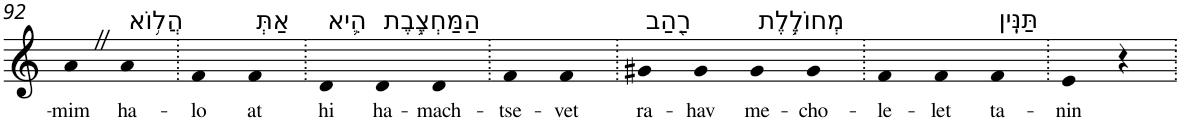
**kern	**text
*part1	*part1
*staff1	*staff1
*I"Piano	*
*I'Pno	*
!!LO:PB:g=z
*clefG2	*
*k[]	*
=92	=92
!	!LO:LY:b
4aZ	-mim
!LO:TX:a:t=הֲל֥וֹא	!
!	!LO:LY:b
4a	ha-
=93.	=93.
!	!LO:LY:b
4f	-lo
!LO:TX:a:t=אַתְּ	!
!	!LO:LY:b
4f	at
=94.	=94.
!LO:TX:a:t=הִ֛יא	!
!	!LO:LY:b
4d	hi
!LO:TX:a:t=הַמַּחְצֶ֥בֶת	!
!	!LO:LY:b
4d	ha-
!	!LO:LY:b
4d	-mach-
=95.	=95.
!	!LO:LY:b
4f	-tse-
!	!LO:LY:b
4f	-vet
=96.	=96.
!LO:TX:a:t=רַ֖הַב	!
!	!LO:LY:b
4g#X	ra-
!	!LO:LY:b
4g#	-hav
!LO:TX:a:t=מְחוֹלֶ֥לֶת	!
!	!LO:LY:b
4g#	me-
!	!LO:LY:b
4g#	-cho-
=97.	=97.
!	!LO:LY:b
4f	-le-
!	!LO:LY:b
4f	-let
!LO:TX:a:t=תַּנִּֽין	!
!	!LO:LY:b
4f	ta-
=98.	=98.
!	!LO:LY:b
4e	-nin
4r	.
=.	=.
*-	*-
